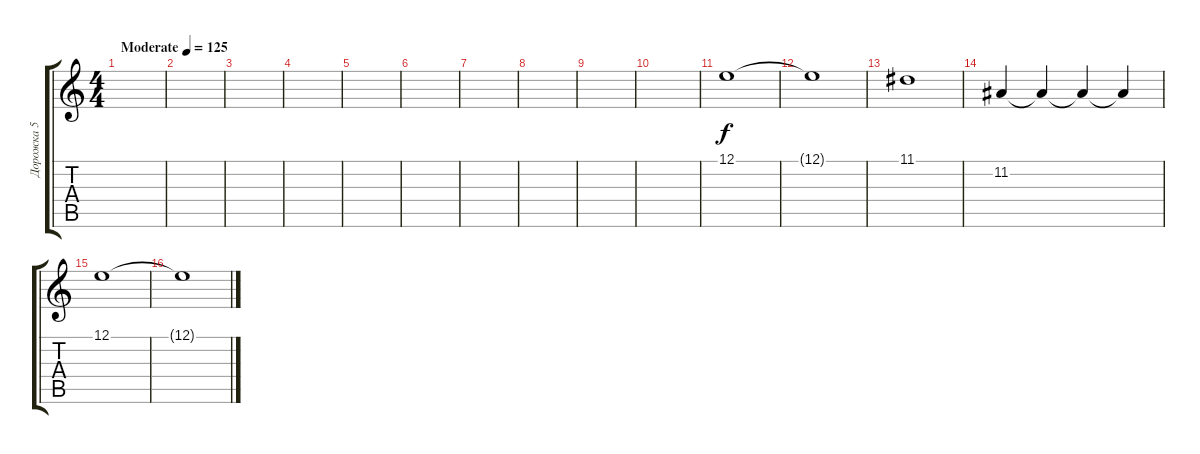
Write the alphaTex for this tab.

\track ("Дорожка 5" "Дорожка 5") {instrument stringensemble1}
\staff {score tabs}
\tuning (E4 B3 G3 D3 A2 E2) {hide}
\ts (4 4)
\tempo (125 "Moderate")
\clef g2
\ks c
|
|
|
|
|
|
|
|
|
|
12.1.1 |
12.1{t}.1 |
11.1.1 |
11.2.4 11.2{t}.4 11.2{t}.4 11.2{t}.4 |
12.1.1 |
12.1{t}.1
